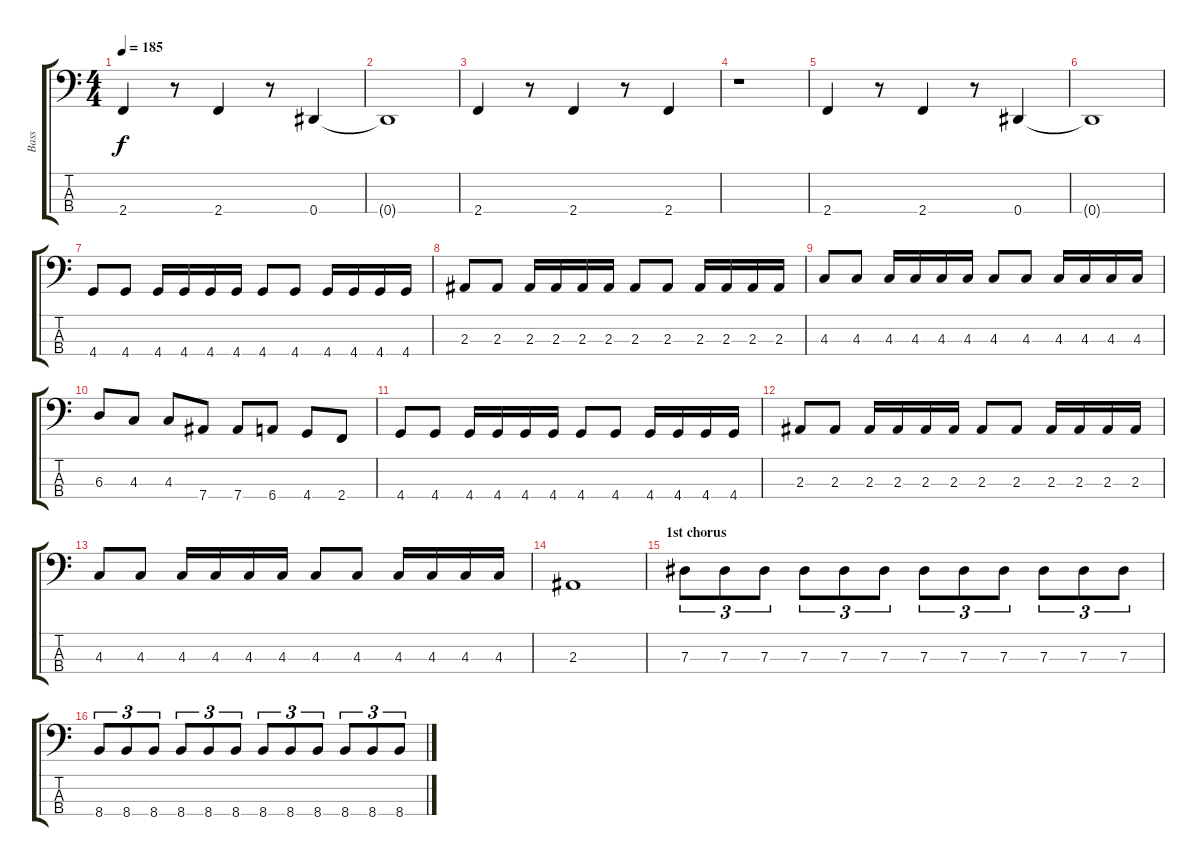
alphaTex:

\track ("Bass" "Bass") {instrument electricbassfinger}
\staff {score tabs}
\tuning (Gb2 Db2 Ab1 Eb1) {hide}
\ts (4 4)
\tempo 185
\clef f4
\ks c
2.4.4{dy f} r.8 2.4.4 r.8 0.4.4 |
0.4{t}.1 |
2.4.4 r.8 2.4.4 r.8 2.4.4 |
r.1 |
2.4.4 r.8 2.4.4 r.8 0.4.4 |
0.4{t}.1 |
4.4.8 4.4.8 4.4.16 4.4.16 4.4.16 4.4.16 4.4.8 4.4.8 4.4.16 4.4.16 4.4.16 4.4.16 |
2.3.8 2.3.8 2.3.16 2.3.16 2.3.16 2.3.16 2.3.8 2.3.8 2.3.16 2.3.16 2.3.16 2.3.16 |
4.3.8 4.3.8 4.3.16 4.3.16 4.3.16 4.3.16 4.3.8 4.3.8 4.3.16 4.3.16 4.3.16 4.3.16 |
6.3.8 4.3.8 4.3.8 7.4.8 7.4.8 6.4.8 4.4.8 2.4.8 |
4.4.8 4.4.8 4.4.16 4.4.16 4.4.16 4.4.16 4.4.8 4.4.8 4.4.16 4.4.16 4.4.16 4.4.16 |
2.3.8 2.3.8 2.3.16 2.3.16 2.3.16 2.3.16 2.3.8 2.3.8 2.3.16 2.3.16 2.3.16 2.3.16 |
4.3.8 4.3.8 4.3.16 4.3.16 4.3.16 4.3.16 4.3.8 4.3.8 4.3.16 4.3.16 4.3.16 4.3.16 |
2.3.1 |
\section ("" "1st chorus")
7.3.8{tu (3 2)} 7.3.8{tu (3 2)} 7.3.8{tu (3 2)} 7.3.8{tu (3 2)} 7.3.8{tu (3 2)} 7.3.8{tu (3 2)} 7.3.8{tu (3 2)} 7.3.8{tu (3 2)} 7.3.8{tu (3 2)} 7.3.8{tu (3 2)} 7.3.8{tu (3 2)} 7.3.8{tu (3 2)} |
8.4.8{tu (3 2)} 8.4.8{tu (3 2)} 8.4.8{tu (3 2)} 8.4.8{tu (3 2)} 8.4.8{tu (3 2)} 8.4.8{tu (3 2)} 8.4.8{tu (3 2)} 8.4.8{tu (3 2)} 8.4.8{tu (3 2)} 8.4.8{tu (3 2)} 8.4.8{tu (3 2)} 8.4.8{tu (3 2)}
